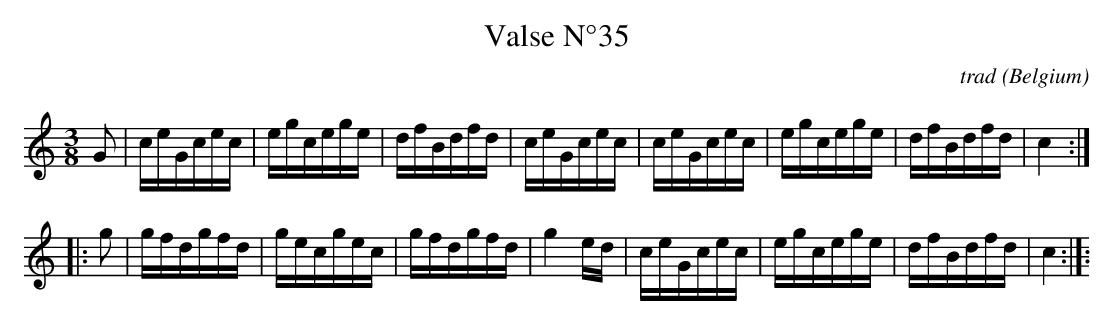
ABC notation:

X:1
T:Valse N°35
C:trad
O:Belgium
M:3/8
K:Cmaj
L:1/16
G2|ceGcec|egcege|dfBdfd|ceGcec|ceGcec|egcege|dfBdfd|c4:|
|:g2|gfdgfd|gecgec|gfdgfd|g4ed|ceGcec|egcege|dfBdfd|c4:|]:
